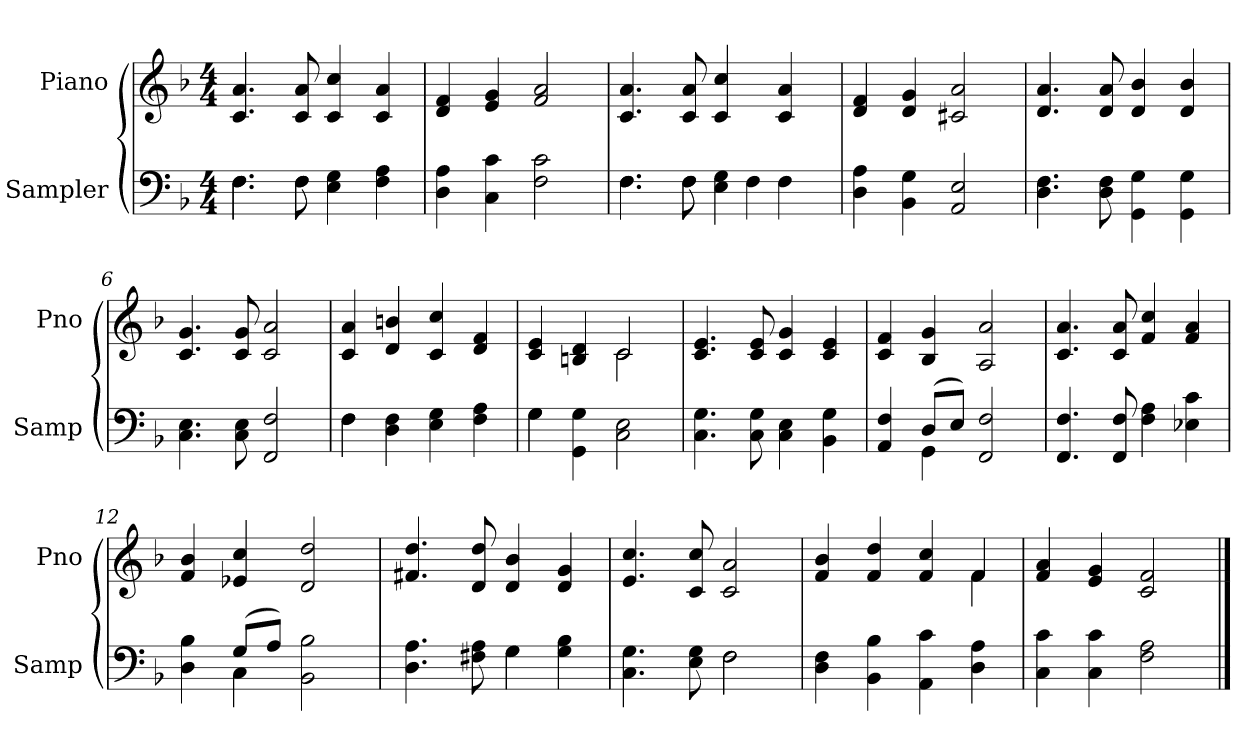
**kern	**kern
*part2	*part1
*staff2	*staff1
*I"Sampler	*I"Piano
*I'Samp	*I'Pno
*clefF4	*clefG2
*k[b-]	*k[b-]
*F:	*F:
*M4/4	*M4/4
=1	=1
*^	*
4.F\	4.F	4.c/ 4.a/
8F\	8F	8c/ 8a/
4E\ 4G\	2ryy	4c/ 4cc/
4F\ 4A\	.	4c/ 4a/
*v	*v	*
=2	=2
4D\ 4A\	4d/ 4f/
4C\ 4c\	4e/ 4g/
2F\ 2c\	2f/ 2a/
=3	=3
*^	*
4.F\	4.F	4.c/ 4.a/
8F\	8F	8c/ 8a/
4E\ 4G\	8ryy	4c/ 4cc/
.	4F	.
4F\	.	4c/ 4a/
.	8ryy	.
*v	*v	*
=4	=4
4D\ 4A\	4d/ 4f/
4BB-\ 4G\	4d/ 4g/
2AA/ 2E/	2c#X/ 2a/
=5	=5
4.D\ 4.F\	4.d/ 4.a/
8D\ 8F\	8d/ 8a/
4GG\ 4G\	4d/ 4b-/
4GG\ 4G\	4d/ 4b-/
=6	=6
4.C\ 4.E\	4.c/ 4.g/
8C\ 8E\	8c/ 8g/
2FF/ 2F/	2c/ 2a/
=7	=7
*^	*
4F\	4F	4c/ 4a/
4D\ 4F\	2.ryy	4d/ 4bn/
4E\ 4G\	.	4c/ 4cc/
4F\ 4A\	.	4d/ 4f/
=8	=8	=8
*	*	*^
4G\	4G	4c/ 4e/	2ryy
4GG\ 4G\	2.ryy	4Bn/ 4d/	.
2C\ 2E\	.	2c/	2c
*v	*v	*	*
*	*v	*v
=9	=9
4.C\ 4.G\	4.c/ 4.e/
8C\ 8G\	8c/ 8e/
4C\ 4E\	4c/ 4g/
4BB-\ 4G\	4c/ 4e/
=10	=10
*^	*
4AA/ 4F/	4ryy	4c/ 4f/
(8D/L	4GG	4B-/ 4g/
8E/J)	.	.
2FF/ 2F/	2ryy	2A/ 2a/
*v	*v	*
=11	=11
4.FF/ 4.F/	4.c/ 4.a/
8FF/ 8F/	8c/ 8a/
4F\ 4A\	4f/ 4cc/
4E-X\ 4c\	4f/ 4a/
=12	=12
*^	*
4D\ 4B-\	4ryy	4f/ 4b-/
(8G/L	4C	4e-X/ 4cc/
8A/J)	.	.
2BB-\ 2B-\	2ryy	2d/ 2dd/
=13	=13	=13
4.D\ 4.A\	2ryy	4.f#X/ 4.dd/
8F#X\ 8A\	.	8d/ 8dd/
4G\	4G	4d/ 4b-/
4G\ 4B-\	4ryy	4d/ 4g/
=14	=14	=14
4.C\ 4.G\	2ryy	4.e/ 4.cc/
8E\ 8G\	.	8c/ 8cc/
2F\	2F	2c/ 2a/
*v	*v	*
=15	=15
*	*^
4D\ 4F\	4f/ 4b-/	2.ryy
4BB-\ 4B-\	4f/ 4dd/	.
4AA\ 4c\	4f/ 4cc/	.
4D\ 4A\	4f/	4f
*	*v	*v
=16	=16
4C\ 4c\	4f/ 4a/
4C\ 4c\	4e/ 4g/
2F\ 2A\	2c/ 2f/
==	==
*-	*-
